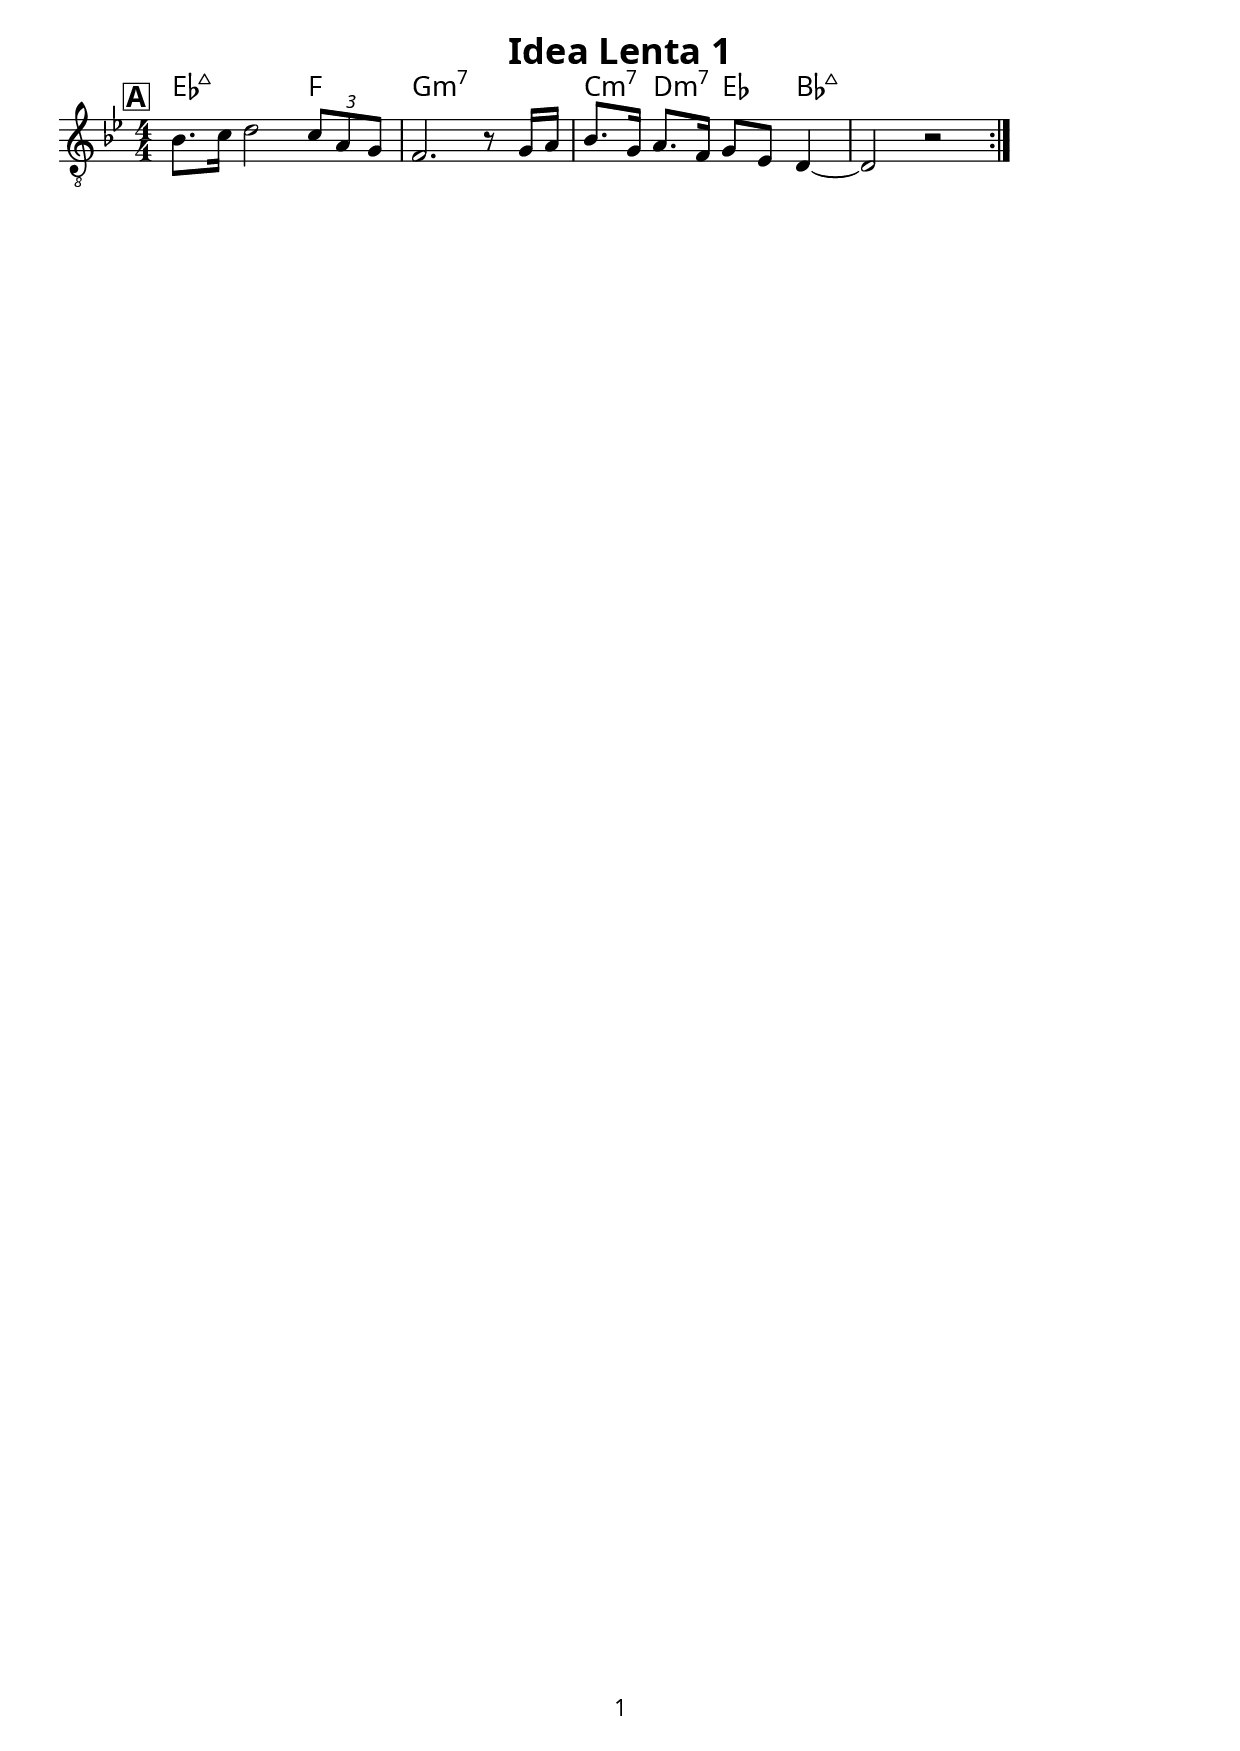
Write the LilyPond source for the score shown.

% {{{ PARAMETRI
  myTitle = "Idea Lenta 1"
  myKey = \key bes \major
  myTime = \time 4/4 
  myTempo =  #(ly:make-moment 60 4)
% }}}

% INTESTAZIONE {{{
\version "2.18.2"

\header {
  title = \myTitle
}

\paper{
  print-first-page-number = ##t
  oddHeaderMarkup = \markup \null
  evenHeaderMarkup = \markup \null
  oddFooterMarkup = \markup {
    \fill-line {
      \on-the-fly \print-page-number-check-first
      \fromproperty #'page:page-number-string
    }
  }
  evenFooterMarkup = \oddFooterMarkup
  #(set-global-staff-size 10)
  myStaffSize = #20
  fonts = #(make-pango-font-tree
  "FontAwesome"
  "FontAwesome"
  "FontAwesome"
  (/ myStaffSize 20))
}

global = {
  \myKey
  \numericTimeSignature
  \myTime
  \set Score.markFormatter = #format-mark-box-alphabet
}
\layout { indent = #0 }
%}}}

% {{{ PARTE A
  temaA = {
    \repeat volta 2{
      bes8. c16 d2 \tuplet 3/2 {c8 a g} | f2. r8 g16 a |
      bes8. g16 a8. f16 g8 ees d4~ | d2 r2 |
    }
  }

  accordiA = \chordmode{
    ees2.:maj7 f4 | g1:m7 | c4:m7 d4:m7 ees4 bes4:maj7 | bes1:maj7 |
  }
% }}}

% SCORE {{{
tema = \relative c' {
  \mark \default
  \temaA \break
}

chordsPart ={
  \new ChordNames {
    \set chordChanges = ##t
    \accordiA
  }
}

temaPart = \new Staff \with {
  instrumentName = ""
  midiInstrument = "piano"
} { \clef "treble_8" \global \tema }

scoreContent = << 
  \chordsPart
  \temaPart
>>
%}}}

% {{{ BOOKS
  \book{
    \bookOutputSuffix "C"
    \score {
      \scoreContent
      \layout {}
      \midi { \context { \Score tempoWholesPerMinute = #(ly:make-moment 90 4) } }
    }
  }
% }}}
